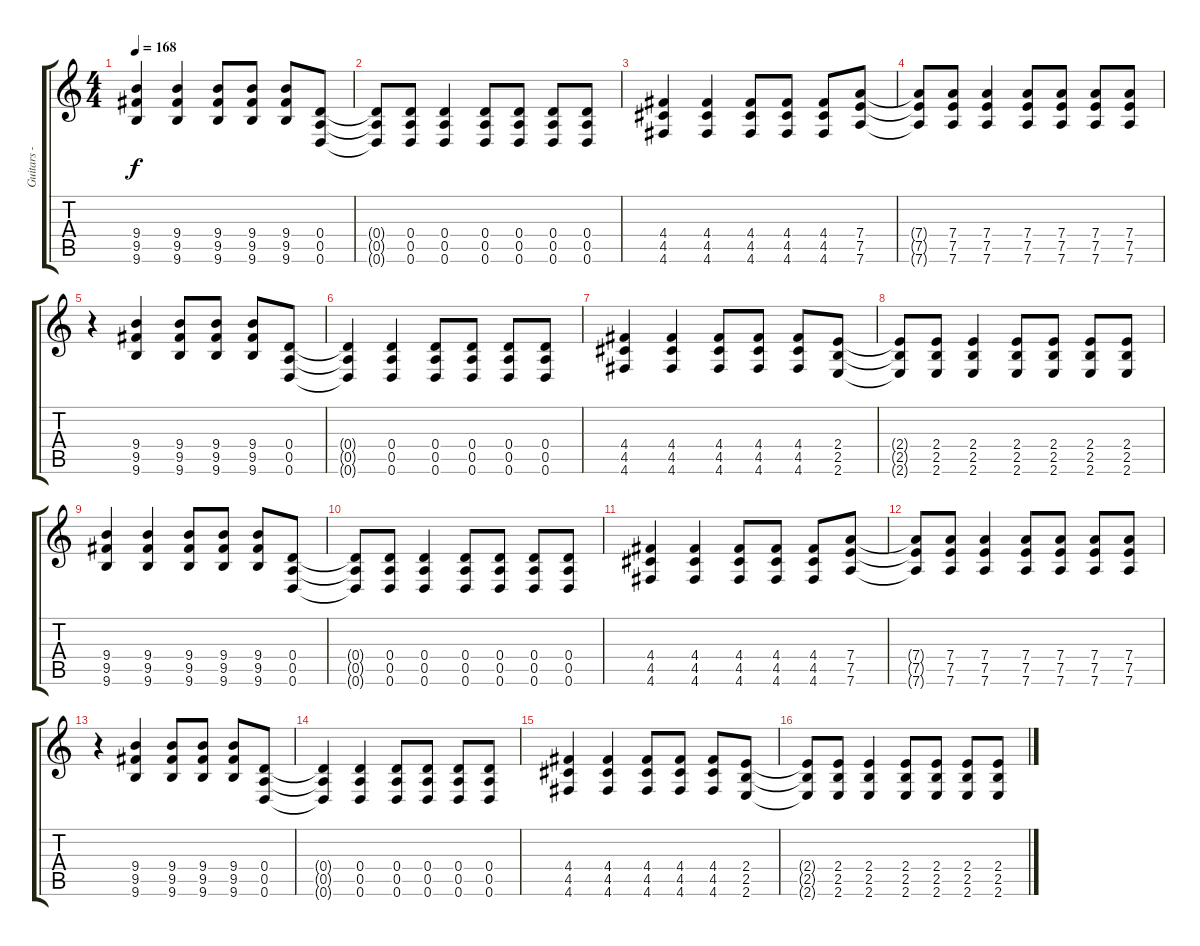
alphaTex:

\track ("Guitars - Doubled" "Guitars - ") {instrument overdrivenguitar}
\staff {score tabs}
\tuning (E4 B3 G3 D3 A2 D2) {hide}
\ts (4 4)
\tempo 168
\clef g2
\ks c
(9.4 9.5 9.6).4{dy f instrument overdrivenguitar} (9.4 9.5 9.6).4 (9.4 9.5 9.6).8 (9.4 9.5 9.6).8 (9.4 9.5 9.6).8 (0.4 0.5 0.6).8 |
(0.4{t} 0.5{t} 0.6{t}).8 (0.4 0.5 0.6).8 (0.4 0.5 0.6).4 (0.4 0.5 0.6).8 (0.4 0.5 0.6).8 (0.4 0.5 0.6).8 (0.4 0.5 0.6).8 |
(4.4 4.5 4.6).4 (4.4 4.5 4.6).4 (4.4 4.5 4.6).8 (4.4 4.5 4.6).8 (4.4 4.5 4.6).8 (7.4 7.5 7.6).8 |
(7.4{t} 7.5{t} 7.6{t}).8 (7.4 7.5 7.6).8 (7.4 7.5 7.6).4 (7.4 7.5 7.6).8 (7.4 7.5 7.6).8 (7.4 7.5 7.6).8 (7.4 7.5 7.6).8 |
r.4 (9.4 9.5 9.6).4 (9.4 9.5 9.6).8 (9.4 9.5 9.6).8 (9.4 9.5 9.6).8 (0.4 0.5 0.6).8 |
(0.4{t} 0.5{t} 0.6{t}).4 (0.4 0.5 0.6).4 (0.4 0.5 0.6).8 (0.4 0.5 0.6).8 (0.4 0.5 0.6).8 (0.4 0.5 0.6).8 |
(4.4 4.5 4.6).4 (4.4 4.5 4.6).4 (4.4 4.5 4.6).8 (4.4 4.5 4.6).8 (4.4 4.5 4.6).8 (2.4 2.5 2.6).8 |
(2.4{t} 2.5{t} 2.6{t}).8 (2.4 2.5 2.6).8 (2.4 2.5 2.6).4 (2.4 2.5 2.6).8 (2.4 2.5 2.6).8 (2.4 2.5 2.6).8 (2.4 2.5 2.6).8 |
(9.4 9.5 9.6).4{instrument overdrivenguitar} (9.4 9.5 9.6).4 (9.4 9.5 9.6).8 (9.4 9.5 9.6).8 (9.4 9.5 9.6).8 (0.4 0.5 0.6).8 |
(0.4{t} 0.5{t} 0.6{t}).8 (0.4 0.5 0.6).8 (0.4 0.5 0.6).4 (0.4 0.5 0.6).8 (0.4 0.5 0.6).8 (0.4 0.5 0.6).8 (0.4 0.5 0.6).8 |
(4.4 4.5 4.6).4 (4.4 4.5 4.6).4 (4.4 4.5 4.6).8 (4.4 4.5 4.6).8 (4.4 4.5 4.6).8 (7.4 7.5 7.6).8 |
(7.4{t} 7.5{t} 7.6{t}).8 (7.4 7.5 7.6).8 (7.4 7.5 7.6).4 (7.4 7.5 7.6).8 (7.4 7.5 7.6).8 (7.4 7.5 7.6).8 (7.4 7.5 7.6).8 |
r.4 (9.4 9.5 9.6).4 (9.4 9.5 9.6).8 (9.4 9.5 9.6).8 (9.4 9.5 9.6).8 (0.4 0.5 0.6).8 |
(0.4{t} 0.5{t} 0.6{t}).4 (0.4 0.5 0.6).4 (0.4 0.5 0.6).8 (0.4 0.5 0.6).8 (0.4 0.5 0.6).8 (0.4 0.5 0.6).8 |
(4.4 4.5 4.6).4 (4.4 4.5 4.6).4 (4.4 4.5 4.6).8 (4.4 4.5 4.6).8 (4.4 4.5 4.6).8 (2.4 2.5 2.6).8 |
(2.4{t} 2.5{t} 2.6{t}).8 (2.4 2.5 2.6).8 (2.4 2.5 2.6).4 (2.4 2.5 2.6).8 (2.4 2.5 2.6).8 (2.4 2.5 2.6).8 (2.4 2.5 2.6).8
